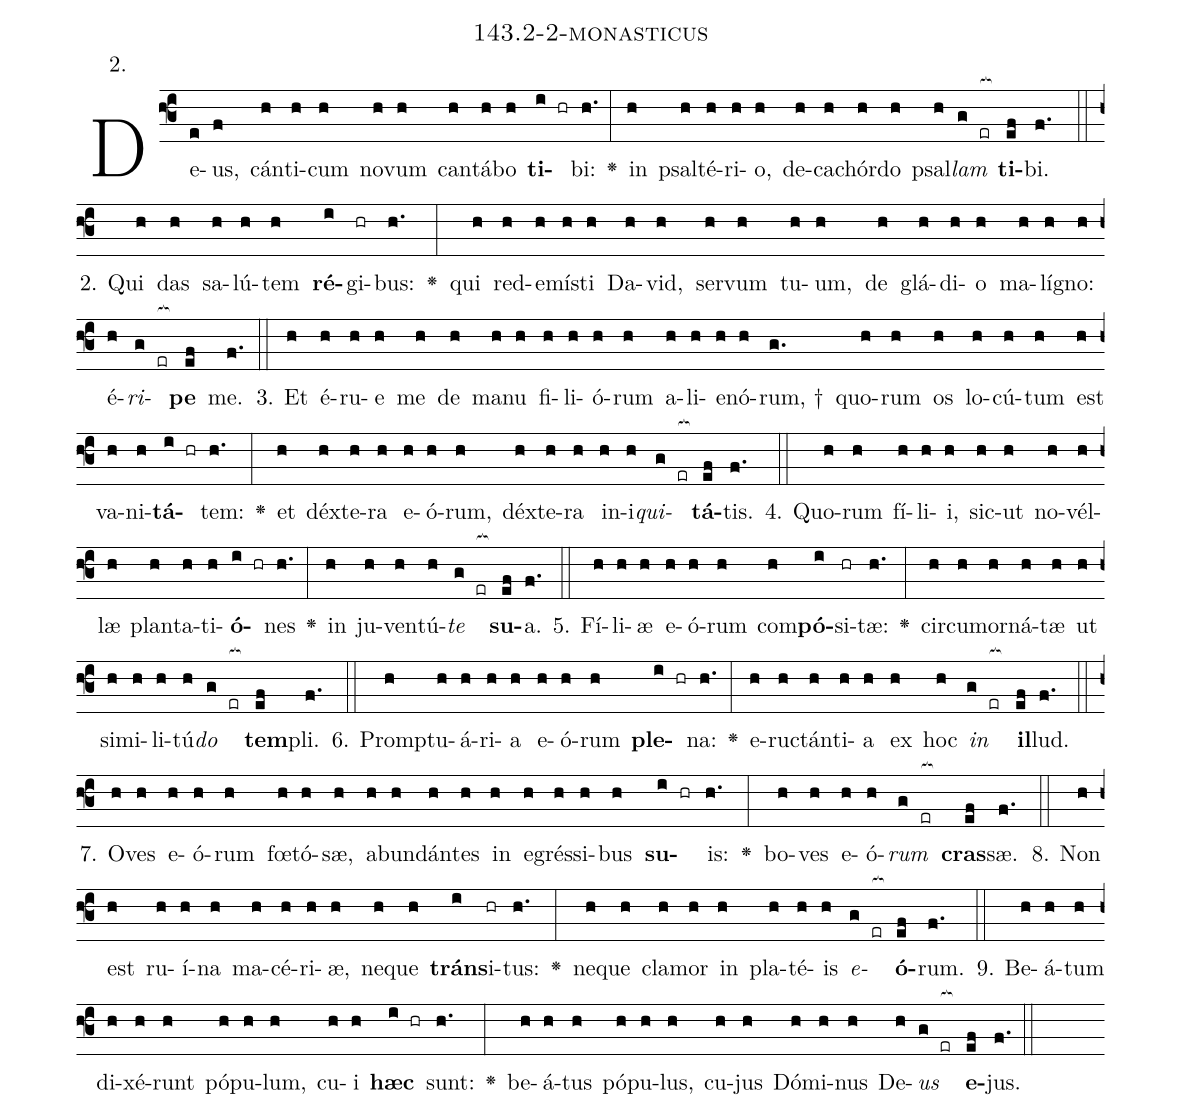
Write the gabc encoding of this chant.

name: 143.2-2-monasticus;
annotation: 2.;
%%
(f3)De(e)us,(f) cán(h)ti(h)cum(h) no(h)vum(h) can(h)tá(h)bo(h) <b>ti</b>(i hr)bi:(h.) <v>\greheightstar</v>(:) in(h) psal(h)té(h)ri(h)o,(h) de(h)ca(h)chór(h)do(h) psal(h)<i>lam</i>(g er[ocb:1{]) <b>ti</b>(ef[ocb:0}])bi.(f.) (::)
2. Qui(h) das(h) sa(h)lú(h)tem(h) <b>ré</b>(i)gi(hr)bus:(h.) <v>\greheightstar</v>(:) qui(h) red(h)e(h)mís(h)ti(h) Da(h)vid,(h) ser(h)vum(h) tu(h)um,(h) de(h) glá(h)di(h)o(h) ma(h)lí(h)gno:(h) é(h)<i>ri</i>(g er[ocb:1{])<b>pe</b>(ef[ocb:0}]) me.(f.) (::)
3. Et(h) é(h)ru(h)e(h) me(h) de(h) ma(h)nu(h) fi(h)li(h)ó(h)rum(h) a(h)li(h)e(h)nó(h)rum, †(g.) quo(h)rum(h) os(h) lo(h)cú(h)tum(h) est(h) va(h)ni(h)<b>tá</b>(i hr)tem:(h.) <v>\greheightstar</v>(:) et(h) déx(h)te(h)ra(h) e(h)ó(h)rum,(h) déx(h)te(h)ra(h) in(h)i(h)<i>qui</i>(g er[ocb:1{])<b>tá</b>(ef[ocb:0}])tis.(f.) (::)
4. Quo(h)rum(h) fí(h)li(h)i,(h) sic(h)ut(h) no(h)vél(h)læ(h) plan(h)ta(h)ti(h)<b>ó</b>(i hr)nes(h.) <v>\greheightstar</v>(:) in(h) ju(h)ven(h)tú(h)<i>te</i>(g er[ocb:1{]) <b>su</b>(ef[ocb:0}])a.(f.) (::)
5. Fí(h)li(h)æ(h) e(h)ó(h)rum(h) com(h)<b>pó</b>(i)si(hr)tæ:(h.) <v>\greheightstar</v>(:) cir(h)cum(h)or(h)ná(h)tæ(h) ut(h) si(h)mi(h)li(h)tú(h)<i>do</i>(g er[ocb:1{]) <b>tem</b>(ef[ocb:0}])pli.(f.) (::)
6. Promp(h)tu(h)á(h)ri(h)a(h) e(h)ó(h)rum(h) <b>ple</b>(i hr)na:(h.) <v>\greheightstar</v>(:) e(h)ruc(h)tán(h)ti(h)a(h) ex(h) hoc(h) <i>in</i>(g er[ocb:1{]) <b>il</b>(ef[ocb:0}])lud.(f.) (::)
7. O(h)ves(h) e(h)ó(h)rum(h) fœ(h)tó(h)sæ,(h) ab(h)un(h)dán(h)tes(h) in(h) e(h)grés(h)si(h)bus(h) <b>su</b>(i hr)is:(h.) <v>\greheightstar</v>(:) bo(h)ves(h) e(h)ó(h)<i>rum</i>(g er[ocb:1{]) <b>cras</b>(ef[ocb:0}])sæ.(f.) (::)
8. Non(h) est(h) ru(h)í(h)na(h) ma(h)cé(h)ri(h)æ,(h) ne(h)que(h) <b>tráns</b>(i)i(hr)tus:(h.) <v>\greheightstar</v>(:) ne(h)que(h) cla(h)mor(h) in(h) pla(h)té(h)is(h) <i>e</i>(g er[ocb:1{])<b>ó</b>(ef[ocb:0}])rum.(f.) (::)
9. Be(h)á(h)tum(h) di(h)xé(h)runt(h) pó(h)pu(h)lum,(h) cu(h)i(h) <b>hæc</b>(i hr) sunt:(h.) <v>\greheightstar</v>(:) be(h)á(h)tus(h) pó(h)pu(h)lus,(h) cu(h)jus(h) Dó(h)mi(h)nus(h) De(h)<i>us</i>(g er[ocb:1{]) <b>e</b>(ef[ocb:0}])jus.(f.) (::)
